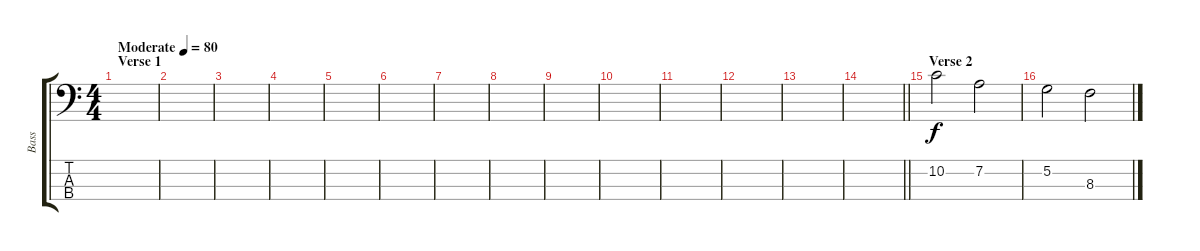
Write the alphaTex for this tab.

\track ("Bass" "Bass") {instrument electricbassfinger}
\staff {score tabs}
\tuning (G2 D2 A1 E1) {hide}
\ts (4 4)
\section ("" "Verse 1")
\tempo (80 "Moderate")
\clef f4
\ks c
|
|
|
|
|
|
|
|
|
|
|
|
|
\barLineRight lightlight
|
\section ("" "Verse 2")
10.2.2 7.2.2 |
5.2.2 8.3.2
